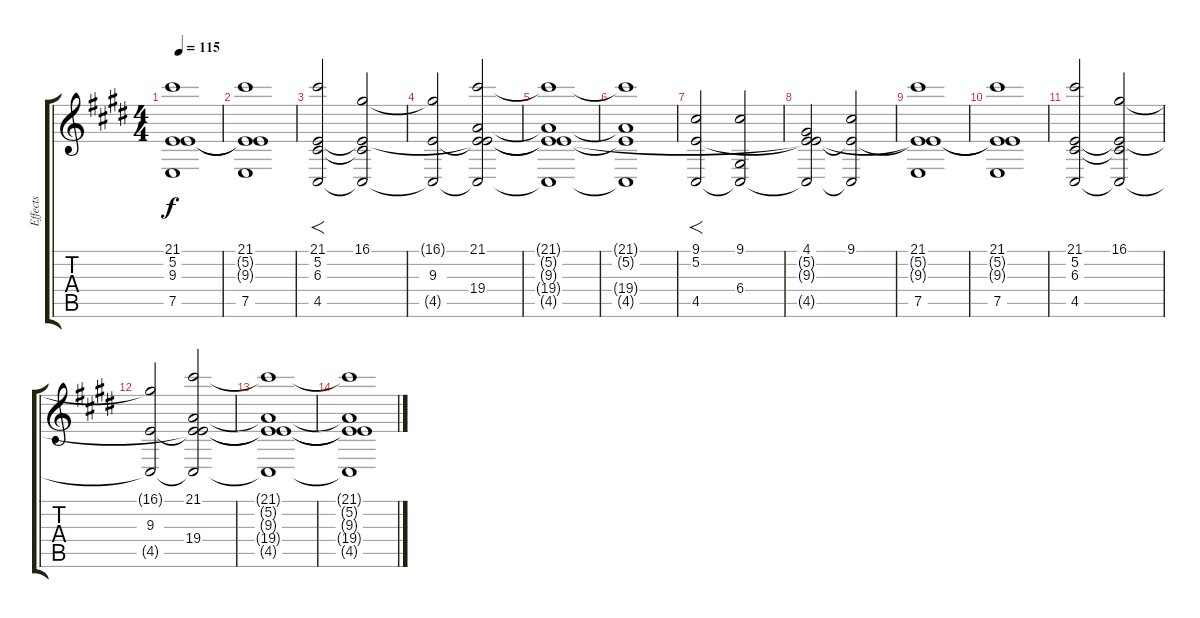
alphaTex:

\track ("Effects" "Effects") {instrument stringensemble1}
\staff {score tabs}
\tuning (E4 B3 G3 D3 A2 E2) {hide}
\ts (4 4)
\tempo 115
\clef g2
\ks c#minor
(21.1 5.2{t} 9.3{t} 7.5).1{dy f} |
(21.1 5.2{t} 9.3{t} 7.5).1{volume 0} |
(21.1 5.2 6.3 4.5).2{f volume 12} (16.1 5.2{t} 6.3{t} 4.5{t}).2 |
(16.1{t} 9.3 4.5{t}).2 (21.1 5.2{t} 9.3{t} 19.4 4.5{t}).2 |
(21.1{t} 5.2{t} 9.3{t} 19.4{t} 4.5{t}).1 |
(21.1{t} 5.2{t} 19.4{t} 4.5{t}).1{volume 0} |
(9.1 5.2 4.5).2{f volume 12} (9.1 6.4 4.5{t}).2 |
(4.1 5.2{t} 9.3{t} 4.5{t}).2 (9.1 5.2{t} 4.5{t}).2 |
(21.1 5.2{t} 9.3{t} 7.5).1 |
(21.1 5.2{t} 9.3{t} 7.5).1{volume 0} |
(21.1 5.2 6.3 4.5).2{volume 12} (16.1 5.2{t} 6.3{t} 4.5{t}).2 |
(16.1{t} 9.3 4.5{t}).2 (21.1 5.2{t} 9.3{t} 19.4 4.5{t}).2 |
(21.1{t} 5.2{t} 9.3{t} 19.4{t} 4.5{t}).1 |
(21.1{t} 5.2{t} 9.3{t} 19.4{t} 4.5{t}).1{volume 0}
